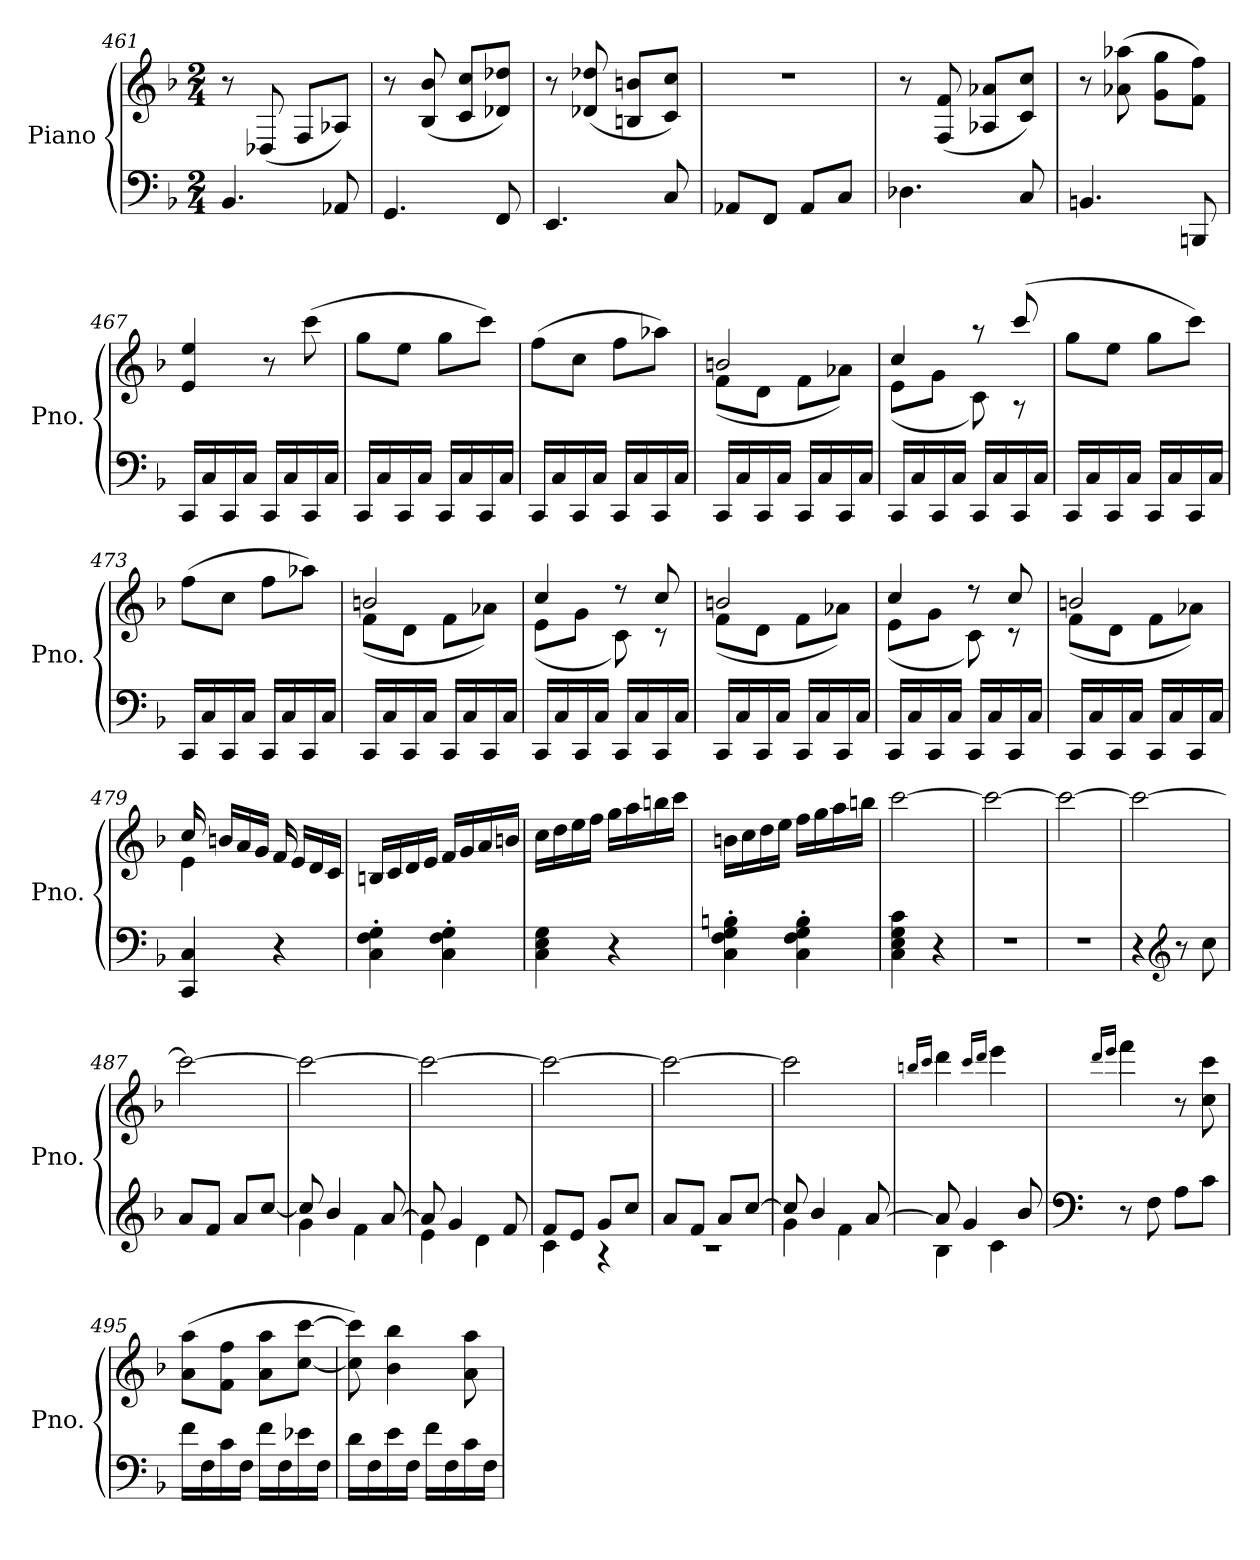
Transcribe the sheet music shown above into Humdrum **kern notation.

**kern	**kern
*part1	*part1
*staff2	*staff1
*I"Piano	*
*I'Pno.	*
!!LO:LB:g=z
*clefF4	*clefG2
*k[b-]	*k[b-]
*F:	*F:
*M2/4	*M2/4
=461	=461
4.BB-/	8r
.	(<8D-X/
.	8F/L
8AA-X/	8A-X/J)
=462	=462
4.GG/	8r
.	(<8B-/ 8b-/
.	8c/ 8cc/L
8FF/	8d-X/ 8dd-X/J)
=463	=463
4.EE/	8r
.	(<8d-X/ 8dd-X/
.	8Bn/ 8bn/L
8C/	8c/ 8cc/J)
=464	=464
8AA-X/L	2r
8FF/J	.
8AA-/L	.
8C/J	.
=465	=465
4.D-X\	8r
.	(<8F/ 8f/
.	8A-X/ 8a-X/L
8C/	8c/ 8cc/J)
=466	=466
4.BBn/	8r
.	(>8a-X\ 8aa-X\
.	8g\ 8gg\L
8BBBn/	8f\ 8ff\J)
=467	=467
16CC/LL	4e/ 4ee/
16C/	.
16CC/	.
16C/JJ	.
16CC/LL	8r
16C/	.
16CC/	(>8ccc\
16C/JJ	.
!!LO:LB:g=z
=468	=468
16CC/LL	8gg\L
16C/	.
16CC/	8ee\J
16C/JJ	.
16CC/LL	8gg\L
16C/	.
16CC/	8ccc\J)
16C/JJ	.
=469	=469
16CC/LL	(>8ff\L
16C/	.
16CC/	8cc\J
16C/JJ	.
16CC/LL	8ff\L
16C/	.
16CC/	8aa-X\J)
16C/JJ	.
=470	=470
*	*^
16CC/LL	2bn/	(<8f\L
16C/	.	.
16CC/	.	8d\J
16C/JJ	.	.
16CC/LL	.	8f\L
16C/	.	.
16CC/	.	8a-X\J)
16C/JJ	.	.
=471	=471	=471
16CC/LL	4cc/	(<8e\L
16C/	.	.
16CC/	.	8g\J
16C/JJ	.	.
16CC/LL	8r	8c\)
16C/	.	.
16CC/	(>8ccc/	8r
16C/JJ	.	.
*	*v	*v
=472	=472
16CC/LL	8gg\L
16C/	.
16CC/	8ee\J
16C/JJ	.
16CC/LL	8gg\L
16C/	.
16CC/	8ccc\J)
16C/JJ	.
=473	=473
16CC/LL	(>8ff\L
16C/	.
16CC/	8cc\J
16C/JJ	.
16CC/LL	8ff\L
16C/	.
16CC/	8aa-X\J)
16C/JJ	.
!!LO:PB:g=z
=474	=474
*	*^
16CC/LL	2bn/	(<8f\L
16C/	.	.
16CC/	.	8d\J
16C/JJ	.	.
16CC/LL	.	8f\L
16C/	.	.
16CC/	.	8a-X\J)
16C/JJ	.	.
=475	=475	=475
16CC/LL	4cc/	(<8e\L
16C/	.	.
16CC/	.	8g\J
16C/JJ	.	.
16CC/LL	8r	8c\)
16C/	.	.
16CC/	8cc/	8r
16C/JJ	.	.
=476	=476	=476
16CC/LL	2bn/	(<8f\L
16C/	.	.
16CC/	.	8d\J
16C/JJ	.	.
16CC/LL	.	8f\L
16C/	.	.
16CC/	.	8a-X\J)
16C/JJ	.	.
=477	=477	=477
16CC/LL	4cc/	(<8e\L
16C/	.	.
16CC/	.	8g\J
16C/JJ	.	.
16CC/LL	8r	8c\)
16C/	.	.
16CC/	8cc/	8r
16C/JJ	.	.
=478	=478	=478
16CC/LL	2bn/	(<8f\L
16C/	.	.
16CC/	.	8d\J
16C/JJ	.	.
16CC/LL	.	8f\L
16C/	.	.
16CC/	.	8a-X\J)
16C/JJ	.	.
!!LO:LB:g=z	!!
=479	=479	=479
4CC/ 4C/	16cc/	4e\
.	16bn/LL	.
.	16a/	.
.	16g/JJ	.
4r	16f/	4ryy
.	16e/LL	.
.	16d/	.
.	16c/JJ	.
*	*v	*v
=480	=480
4C\' 4F\' 4G\'	16Bn/LL
.	16c/
.	16d/
.	16e/JJ
4C\' 4F\' 4G\'	16f/LL
.	16g/
.	16a/
.	16bn/JJ
=481	=481
4C\ 4E\ 4G\	16cc\LL
.	16dd\
.	16ee\
.	16ff\JJ
4r	16gg\LL
.	16aa\
.	16bbn\
.	16ccc\JJ
=482	=482
4C\' 4F\' 4G\' 4Bn\'	16bn\LL
.	16cc\
.	16dd\
.	16ee\JJ
4C\' 4F\' 4G\' 4B\'	16ff\LL
.	16gg\
.	16aa\
.	16bbn\JJ
=483	=483
4C\ 4E\ 4G\ 4c\	[2ccc\
4r	.
=484	=484
2r	2ccc\_
=485	=485
2r	2ccc\_
!!LO:LB:g=z
=486	=486
4r	2ccc\_
*clefG2	*
8r	.
8cc\	.
=487	=487
8a/L	2ccc\_
8f/J	.
8a/L	.
[8cc/J	.
=488	=488
*^	*
8cc/]	4g\	2ccc\_
4b-/	.	.
.	4f\	.
[8a/	.	.
=489	=489	=489
8a/]	4e\	2ccc\_
4g/	.	.
.	4d\	.
8f/	.	.
=490	=490	=490
8f/L	4c\	2ccc\_
8e/J	.	.
8g/L	4r	.
8cc/J	.	.
=491	=491	=491
8a/L	2r	2ccc\_
8f/J	.	.
8a/L	.	.
[8cc/J	.	.
=492	=492	=492
8cc/]	4g\	2ccc\]
4b-/	.	.
.	4f\	.
[8a/	.	.
=493	=493	=493
.	.	16qbbn/LL
.	.	16qccc/JJ
8a/]	4B-\	4ddd\
4g/	.	.
.	.	16qccc/LL
.	.	16qddd/JJ
.	4c\	4eee\
8b-/	.	.
*v	*v	*
!!LO:LB:g=z
=494	=494
*clefF4	*
.	16qddd/LL
.	16qeee/JJ
8r	4fff\
8F\	.
8A\L	8r
8c\J	8cc\ 8ccc\
=495	=495
16f\LL	(>8a\ 8aa\L
16F\	.
16c\	8f\ 8ff\J
16F\JJ	.
16f\LL	8a\ 8aa\L
16F\	.
16e-X\	[8cc\ [8ccc\J
16F\JJ	.
=496	=496
16d\LL	8cc\] 8ccc\])
16F\	.
16e\	4b-\ 4bb-\
16F\JJ	.
16f\LL	.
16F\	.
16c\	8a\ 8aa\
16F\JJ	.
=	=
*-	*-
